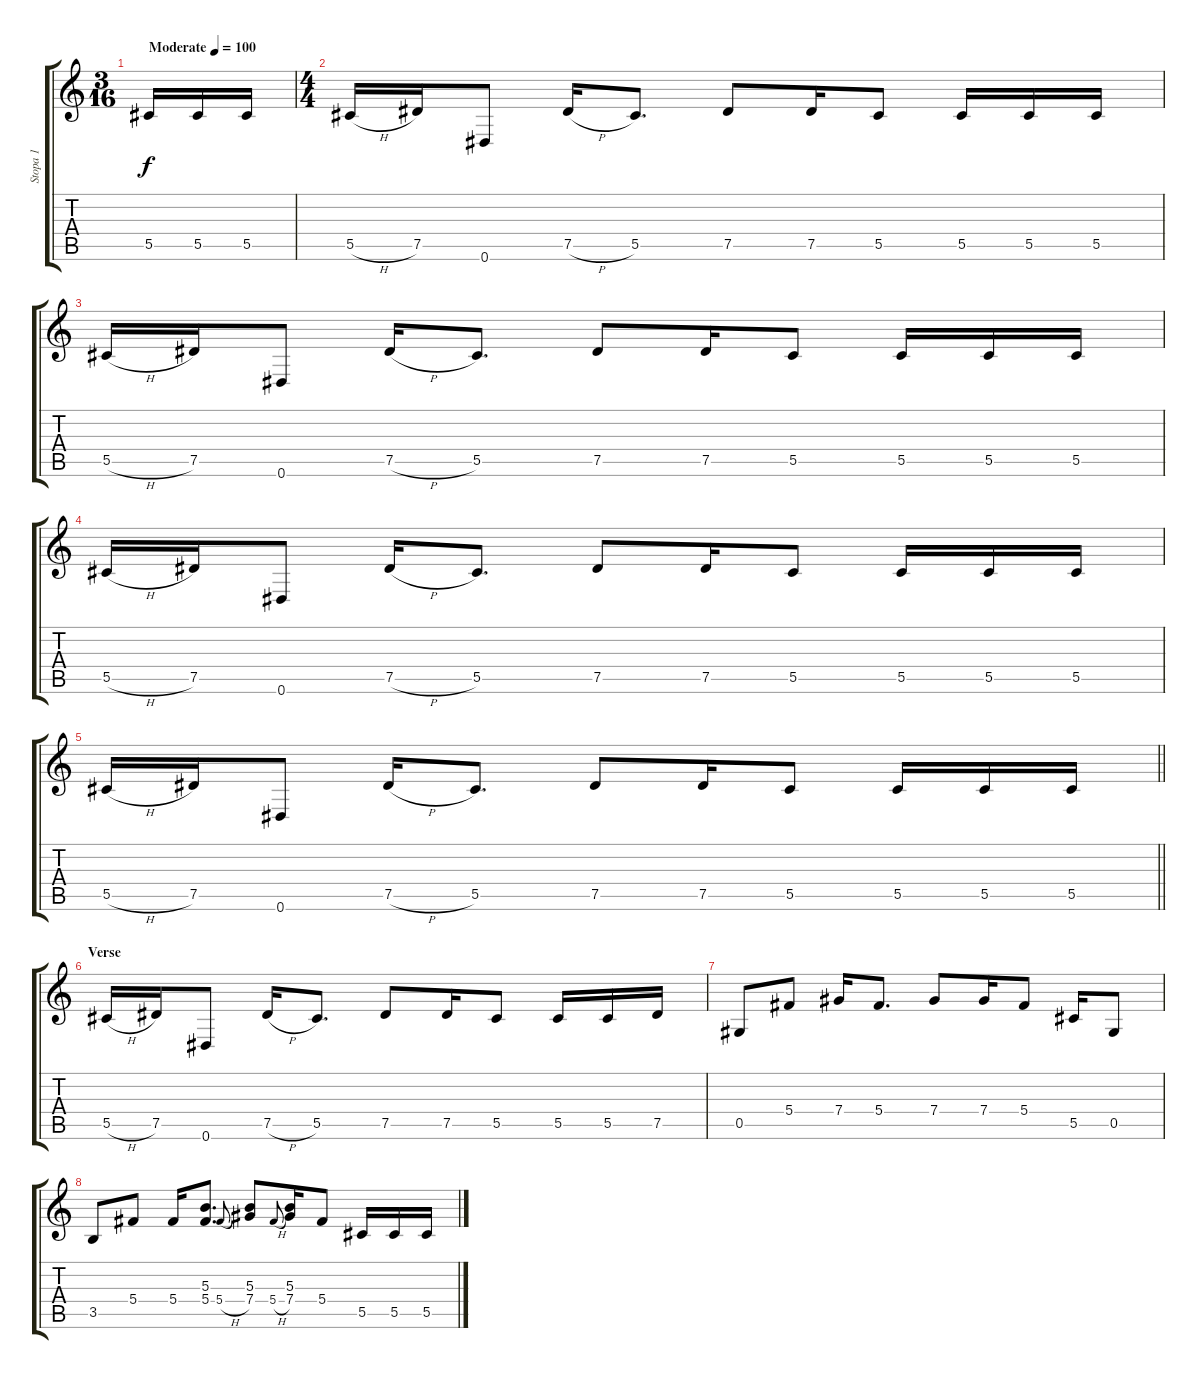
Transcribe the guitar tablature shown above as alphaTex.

\track ("Stopa 1" "Stopa 1") {instrument overdrivenguitar}
\staff {score tabs}
\tuning (Eb4 Bb3 Gb3 Db3 Ab2 Eb2) {hide}
\ts (3 16)
\tempo (100 "Moderate")
\clef g2
\ks c
5.5.16{dy f instrument overdrivenguitar} 5.5.16 5.5.16 |
\ts (4 4)
5.5{h}.16 7.5.16 0.6.8 7.5{h}.16 5.5.8{d} 7.5.8 7.5.16 5.5.8 5.5.16 5.5.16 5.5.16 |
5.5{h}.16 7.5.16 0.6.8 7.5{h}.16 5.5.8{d} 7.5.8 7.5.16 5.5.8 5.5.16 5.5.16 5.5.16 |
5.5{h}.16 7.5.16 0.6.8 7.5{h}.16 5.5.8{d} 7.5.8 7.5.16 5.5.8 5.5.16 5.5.16 5.5.16 |
\barLineRight lightlight
5.5{h}.16 7.5.16 0.6.8 7.5{h}.16 5.5.8{d} 7.5.8 7.5.16 5.5.8 5.5.16 5.5.16 5.5.16 |
\section ("" "Verse")
5.5{h}.16 7.5.16 0.6.8 7.5{h}.16 5.5.8{d} 7.5.8 7.5.16 5.5.8 5.5.16 5.5.16 7.5.16 |
0.5.8 5.4.8 7.4.16 5.4.8{d} 7.4.8 7.4.16 5.4.8 5.5.16 0.5.8 |
3.5.8 5.4.8 5.4.16 (5.3 5.4).8{d} 5.4{h}.8{gr onbeat} (5.3 7.4).8 5.4{h}.8{gr onbeat} (5.3 7.4).16 5.4.8 5.5.16 5.5.16 5.5.16
